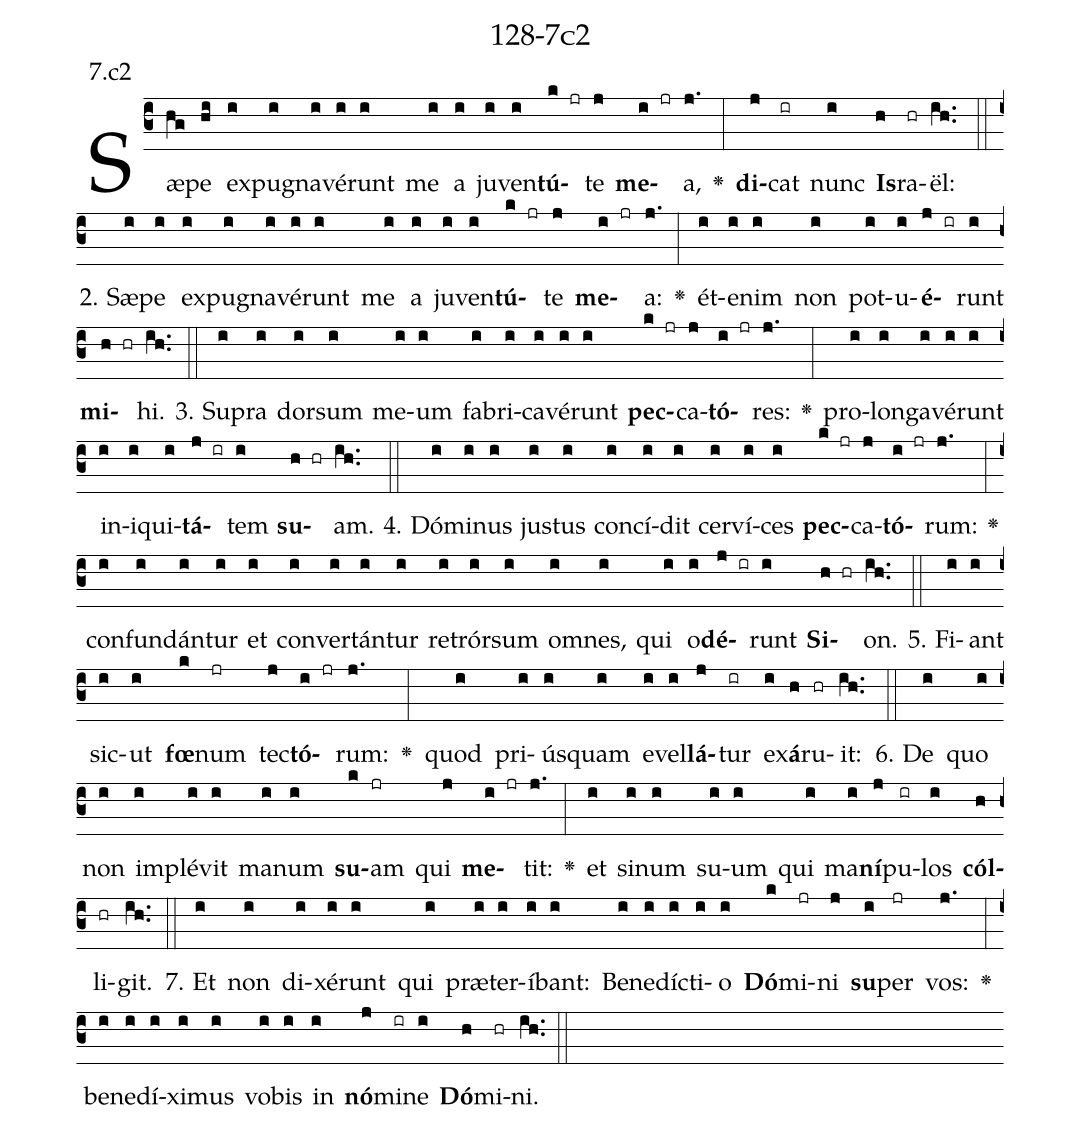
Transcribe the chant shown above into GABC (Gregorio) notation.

name: 128-7c2;
annotation: 7.c2;
%%
(c3)Sæ(hg)pe(hi) ex(i)pu(i)gna(i)vé(i)runt(i) me(i) a(i) ju(i)ven(i)<b>tú</b>(k jr)te(j) <b>me</b>(i jr)a,(j.) <v>\greheightstar</v>(:) <b>di</b>(j)cat(ir) nunc(i) <b>Is</b>(h)ra(hr)ël:(ih..) (::)
2. Sæ(i)pe(i) ex(i)pu(i)gna(i)vé(i)runt(i) me(i) a(i) ju(i)ven(i)<b>tú</b>(k jr)te(j) <b>me</b>(i jr)a:(j.) <v>\greheightstar</v>(:) ét(i)e(i)nim(i) non(i) pot(i)u(i)<b>é</b>(j ir)runt(i) <b>mi</b>(h hr)hi.(ih..) (::)
3. Su(i)pra(i) dor(i)sum(i) me(i)um(i) fa(i)bri(i)ca(i)vé(i)runt(i) <b>pec</b>(k jr)ca(j)<b>tó</b>(i jr)res:(j.) <v>\greheightstar</v>(:) pro(i)lon(i)ga(i)vé(i)runt(i) in(i)i(i)qui(i)<b>tá</b>(j ir)tem(i) <b>su</b>(h hr)am.(ih..) (::)
4. Dó(i)mi(i)nus(i) jus(i)tus(i) con(i)cí(i)dit(i) cer(i)ví(i)ces(i) <b>pec</b>(k jr)ca(j)<b>tó</b>(i jr)rum:(j.) <v>\greheightstar</v>(:) con(i)fun(i)dán(i)tur(i) et(i) con(i)ver(i)tán(i)tur(i) re(i)trór(i)sum(i) om(i)nes,(i) qui(i) o(i)<b>dé</b>(j ir)runt(i) <b>Si</b>(h hr)on.(ih..) (::)
5. Fi(i)ant(i) sic(i)ut(i) <b>fœ</b>(k)num(jr) tec(j)<b>tó</b>(i jr)rum:(j.) <v>\greheightstar</v>(:) quod(i) pri(i)ús(i)quam(i) e(i)vel(i)<b>lá</b>(j)tur(ir) ex(i)<b>á</b>(h)ru(hr)it:(ih..) (::)
6. De(i) quo(i) non(i) im(i)plé(i)vit(i) ma(i)num(i) <b>su</b>(k)am(jr) qui(j) <b>me</b>(i jr)tit:(j.) <v>\greheightstar</v>(:) et(i) si(i)num(i) su(i)um(i) qui(i) ma(i)<b>ní</b>(j)pu(ir)los(i) <b>cól</b>(h)li(hr)git.(ih..) (::)
7. Et(i) non(i) di(i)xé(i)runt(i) qui(i) præ(i)ter(i)í(i)bant:(i) Be(i)ne(i)díc(i)ti(i)o(i) <b>Dó</b>(k)mi(jr)ni(j) <b>su</b>(i)per(jr) vos:(j.) <v>\greheightstar</v>(:) be(i)ne(i)dí(i)xi(i)mus(i) vo(i)bis(i) in(i) <b>nó</b>(j)mi(ir)ne(i) <b>Dó</b>(h)mi(hr)ni.(ih..) (::)
